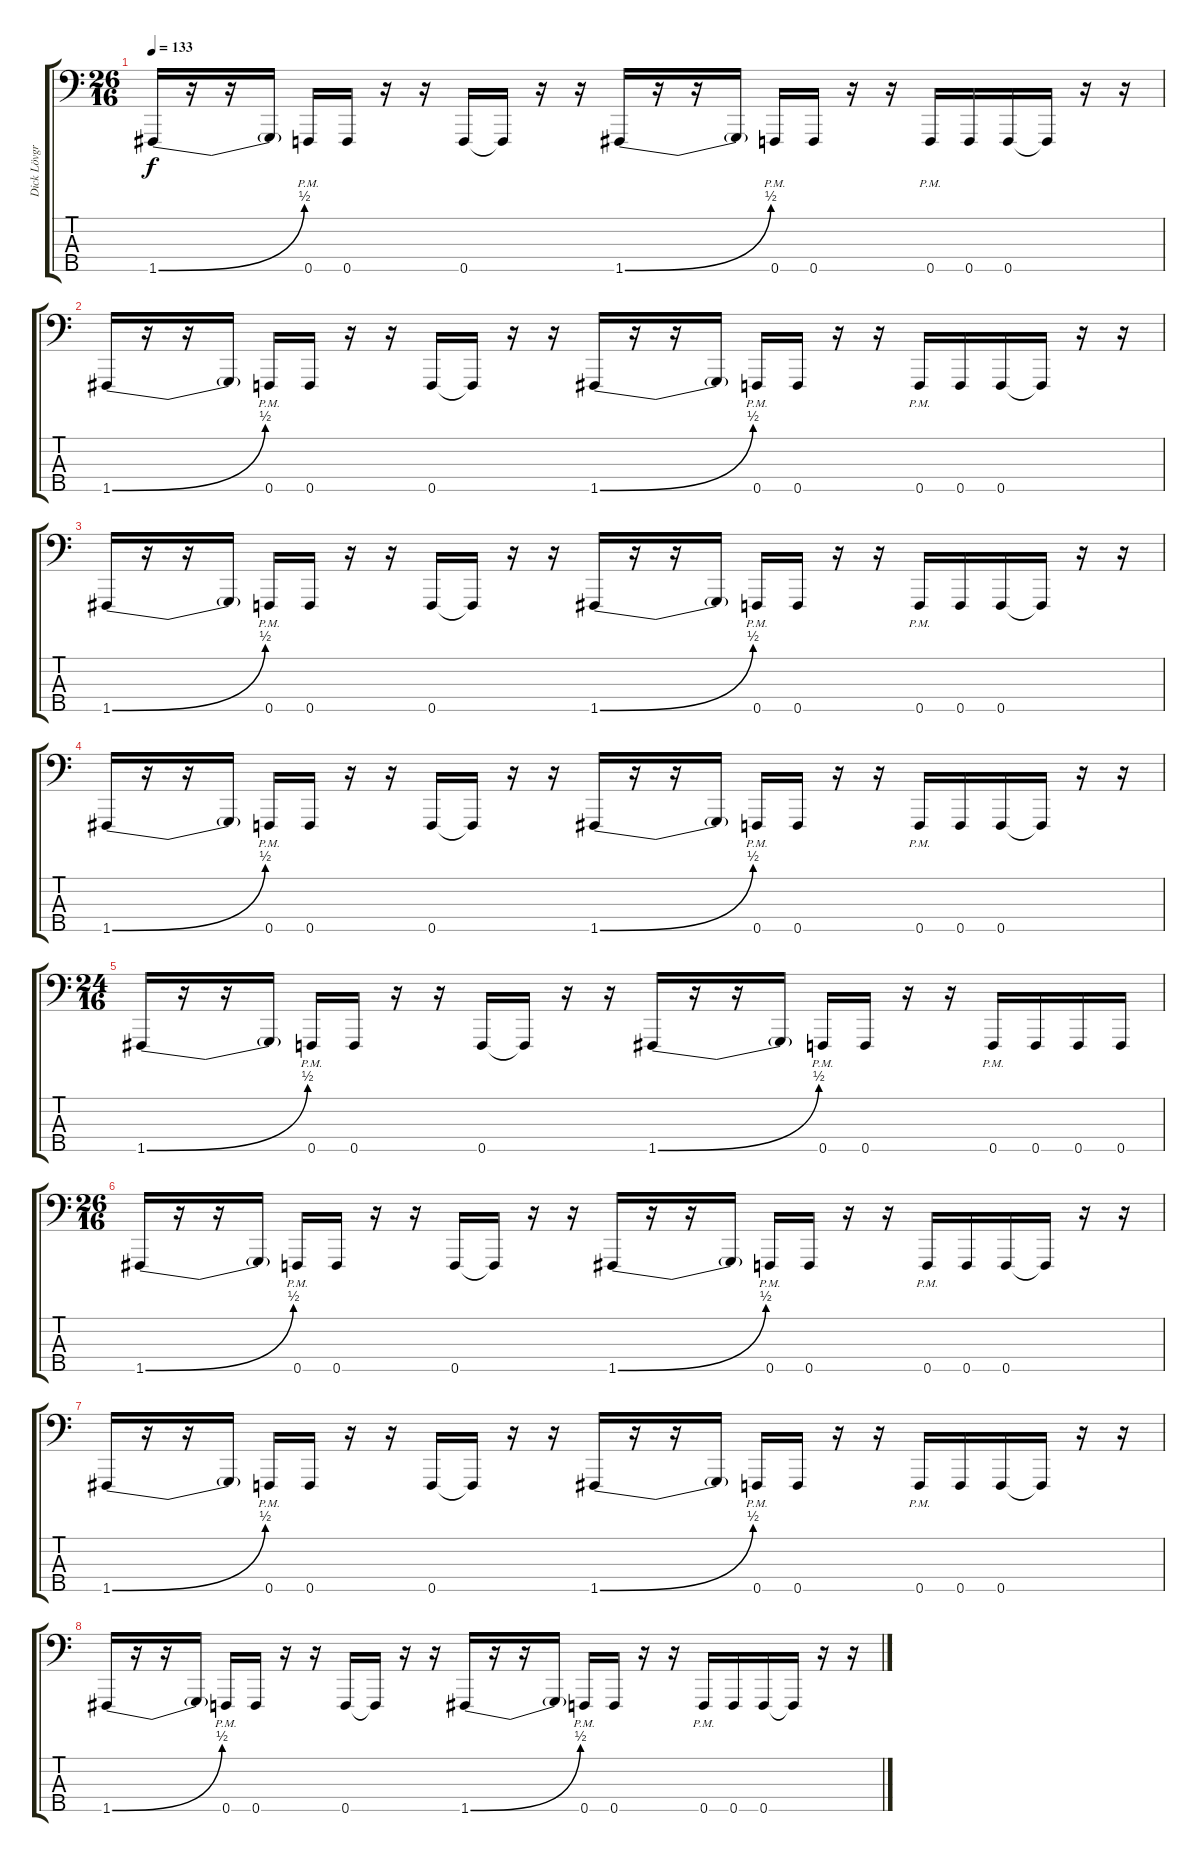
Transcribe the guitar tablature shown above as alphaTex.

\track ("Dick Lövgren / ( album : Fredrik )" "Dick Lövgr") {instrument electricbasspick}
\staff {score tabs}
\tuning (Db2 Ab1 Eb1 Bb0 F0) {hide}
\ts (26 16)
\tempo 133
\clef f4
\ks c
1.5{be (bend 0 0 60 2)}.16{dy f} r.16 r.16 1.5{t}.16 0.5{pm}.16 0.5.16 r.16 r.16 0.5.16 0.5{t}.16 r.16 r.16 1.5{be (bend 0 0 60 2)}.16 r.16 r.16 1.5{t}.16 0.5{pm}.16 0.5.16 r.16 r.16 0.5{pm}.16 0.5.16 0.5.16 0.5{t}.16 r.16 r.16 |
1.5{be (bend 0 0 60 2)}.16 r.16 r.16 1.5{t}.16 0.5{pm}.16 0.5.16 r.16 r.16 0.5.16 0.5{t}.16 r.16 r.16 1.5{be (bend 0 0 60 2)}.16 r.16 r.16 1.5{t}.16 0.5{pm}.16 0.5.16 r.16 r.16 0.5{pm}.16 0.5.16 0.5.16 0.5{t}.16 r.16 r.16 |
1.5{be (bend 0 0 60 2)}.16 r.16 r.16 1.5{t}.16 0.5{pm}.16 0.5.16 r.16 r.16 0.5.16 0.5{t}.16 r.16 r.16 1.5{be (bend 0 0 60 2)}.16 r.16 r.16 1.5{t}.16 0.5{pm}.16 0.5.16 r.16 r.16 0.5{pm}.16 0.5.16 0.5.16 0.5{t}.16 r.16 r.16 |
1.5{be (bend 0 0 60 2)}.16 r.16 r.16 1.5{t}.16 0.5{pm}.16 0.5.16 r.16 r.16 0.5.16 0.5{t}.16 r.16 r.16 1.5{be (bend 0 0 60 2)}.16 r.16 r.16 1.5{t}.16 0.5{pm}.16 0.5.16 r.16 r.16 0.5{pm}.16 0.5.16 0.5.16 0.5{t}.16 r.16 r.16 |
\ts (24 16)
1.5{be (bend 0 0 60 2)}.16 r.16 r.16 1.5{t}.16 0.5{pm}.16 0.5.16 r.16 r.16 0.5.16 0.5{t}.16 r.16 r.16 1.5{be (bend 0 0 60 2)}.16 r.16 r.16 1.5{t}.16 0.5{pm}.16 0.5.16 r.16 r.16 0.5{pm}.16 0.5.16 0.5.16 0.5.16 |
\ts (26 16)
1.5{be (bend 0 0 60 2)}.16 r.16 r.16 1.5{t}.16 0.5{pm}.16 0.5.16 r.16 r.16 0.5.16 0.5{t}.16 r.16 r.16 1.5{be (bend 0 0 60 2)}.16 r.16 r.16 1.5{t}.16 0.5{pm}.16 0.5.16 r.16 r.16 0.5{pm}.16 0.5.16 0.5.16 0.5{t}.16 r.16 r.16 |
1.5{be (bend 0 0 60 2)}.16 r.16 r.16 1.5{t}.16 0.5{pm}.16 0.5.16 r.16 r.16 0.5.16 0.5{t}.16 r.16 r.16 1.5{be (bend 0 0 60 2)}.16 r.16 r.16 1.5{t}.16 0.5{pm}.16 0.5.16 r.16 r.16 0.5{pm}.16 0.5.16 0.5.16 0.5{t}.16 r.16 r.16 |
1.5{be (bend 0 0 60 2)}.16 r.16 r.16 1.5{t}.16 0.5{pm}.16 0.5.16 r.16 r.16 0.5.16 0.5{t}.16 r.16 r.16 1.5{be (bend 0 0 60 2)}.16 r.16 r.16 1.5{t}.16 0.5{pm}.16 0.5.16 r.16 r.16 0.5{pm}.16 0.5.16 0.5.16 0.5{t}.16 r.16 r.16
